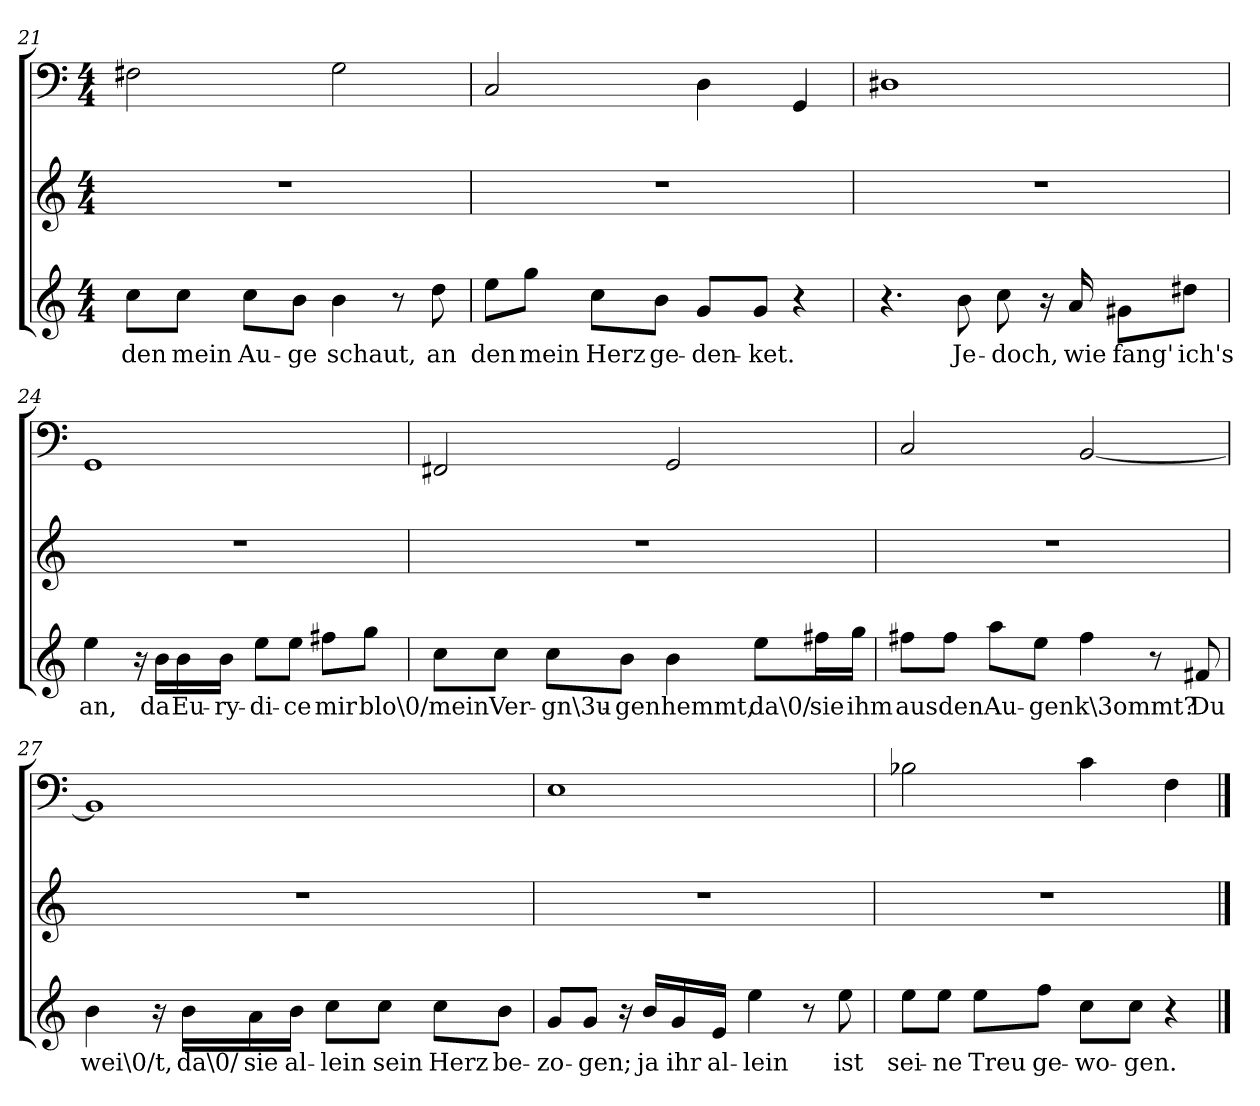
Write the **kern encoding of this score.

**kern	**text	**kern	**kern
*part3	*part3	*part2	*part1
*staff3	*staff3	*staff2	*staff1
*clefG2	*	*clefG2	*clefF4
*k[]	*	*k[]	*k[]
*a:	*	*a:	*a:
*M4/4	*	*M4/4	*M4/4
=21	=21	=21	=21
8cc\L	den	1r	2F#X\
8cc\J	mein	.	.
8cc\L	Au-	.	.
8b\J	-ge	.	.
4b\	schaut,	.	2G\
8r	.	.	.
8dd\	an	.	.
=22	=22	=22	=22
8ee\L	den	1r	2C/
8gg\J	mein	.	.
8cc\L	Herz	.	.
8b\J	ge-	.	.
8g/L	-den-	.	4D\
8g/J	-ket.	.	.
4r	.	.	4GG/
=23	=23	=23	=23
4.r	.	1r	1D#X\
8b\	Je-	.	.
8cc\	-doch,	.	.
16r	.	.	.
16a/	wie	.	.
8g#X\L	fang'	.	.
8dd#X\J	ich's	.	.
=24	=24	=24	=24
4ee\	an,	1r	1GG/
16r	.	.	.
16b\LL	da	.	.
16b\	Eu-	.	.
16b\JJ	-ry-	.	.
8ee\L	-di-	.	.
8ee\J	-ce	.	.
8ff#X\L	mir	.	.
8gg\J	blo\0/	.	.
=25	=25	=25	=25
8cc\L	mein	1r	2FF#X/
8cc\J	Ver-	.	.
8cc\L	-gn\3u-	.	.
8b\J	-gen	.	.
4b\	hemmt,	.	2GG/
8ee\L	da\0/	.	.
16ff#X\L	sie	.	.
16gg\JJ	ihm	.	.
=26	=26	=26	=26
8ff#X\L	aus	1r	2C/
8ff#\J	den	.	.
8aa\L	Au-	.	.
8ee\J	-gen	.	.
4ff#\	k\3ommt?	.	[2BB/
8r	.	.	.
8f#X/	Du	.	.
=27	=27	=27	=27
4b\	wei\0/t,	1r	1BB/]
16r	.	.	.
16b\LL	da\0/	.	.
16a\	sie	.	.
16b\JJ	al-	.	.
8cc\L	-lein	.	.
8cc\J	sein	.	.
8cc\L	Herz	.	.
8b\J	be-	.	.
=28	=28	=28	=28
8g/L	-zo-	1r	1E\
8g/J	-gen;	.	.
16r	.	.	.
16b/LL	ja	.	.
16g/	ihr	.	.
16e/JJ	al-	.	.
4ee\	-lein	.	.
8r	.	.	.
8ee\	ist	.	.
=29	=29	=29	=29
8ee\L	sei-	1r	2B-X\
8ee\J	-ne	.	.
8ee\L	Treu	.	.
8ff\J	ge-	.	.
8cc\L	-wo-	.	4c\
8cc\J	-gen.	.	.
4r	.	.	4F\
==	==	==	==
*-	*-	*-	*-
